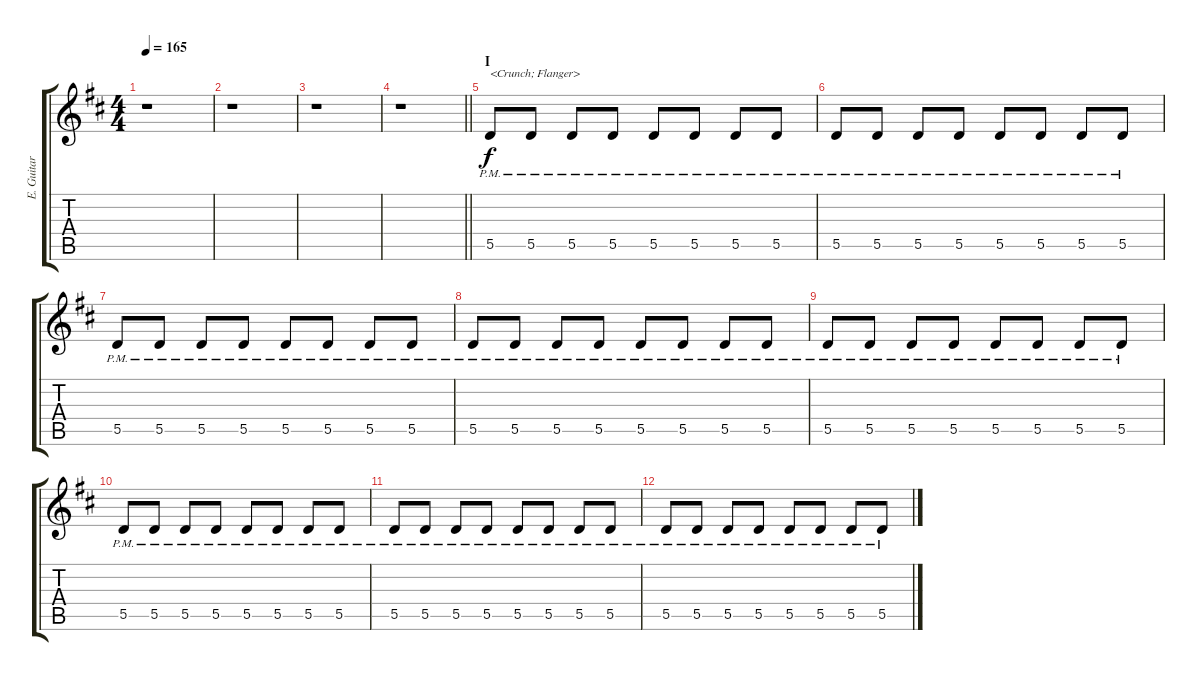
\track ("E. Guitar IV" "E. Guitar ") {instrument overdrivenguitar}
\staff {score tabs}
\tuning (E4 B3 G3 D3 A2 D2) {hide}
\ts (4 4)
\tempo 165
\clef g2
\ks d
r.1{dy f} |
r.1 |
r.1 |
\barLineRight lightlight
r.1 |
\section ("" "I")
5.5{pm}.8{txt "<Crunch; Flanger>" instrument overdrivenguitar} 5.5{pm}.8 5.5{pm}.8 5.5{pm}.8 5.5{pm}.8 5.5{pm}.8 5.5{pm}.8 5.5{pm}.8 |
5.5{pm}.8 5.5{pm}.8 5.5{pm}.8 5.5{pm}.8 5.5{pm}.8 5.5{pm}.8 5.5{pm}.8 5.5{pm}.8 |
5.5{pm}.8 5.5{pm}.8 5.5{pm}.8 5.5{pm}.8 5.5{pm}.8 5.5{pm}.8 5.5{pm}.8 5.5{pm}.8 |
5.5{pm}.8 5.5{pm}.8 5.5{pm}.8 5.5{pm}.8 5.5{pm}.8 5.5{pm}.8 5.5{pm}.8 5.5{pm}.8 |
5.5{pm}.8 5.5{pm}.8 5.5{pm}.8 5.5{pm}.8 5.5{pm}.8 5.5{pm}.8 5.5{pm}.8 5.5{pm}.8 |
5.5{pm}.8 5.5{pm}.8 5.5{pm}.8 5.5{pm}.8 5.5{pm}.8 5.5{pm}.8 5.5{pm}.8 5.5{pm}.8 |
5.5{pm}.8 5.5{pm}.8 5.5{pm}.8 5.5{pm}.8 5.5{pm}.8 5.5{pm}.8 5.5{pm}.8 5.5{pm}.8 |
5.5{pm}.8 5.5{pm}.8 5.5{pm}.8 5.5{pm}.8 5.5{pm}.8 5.5{pm}.8 5.5{pm}.8 5.5{pm}.8
